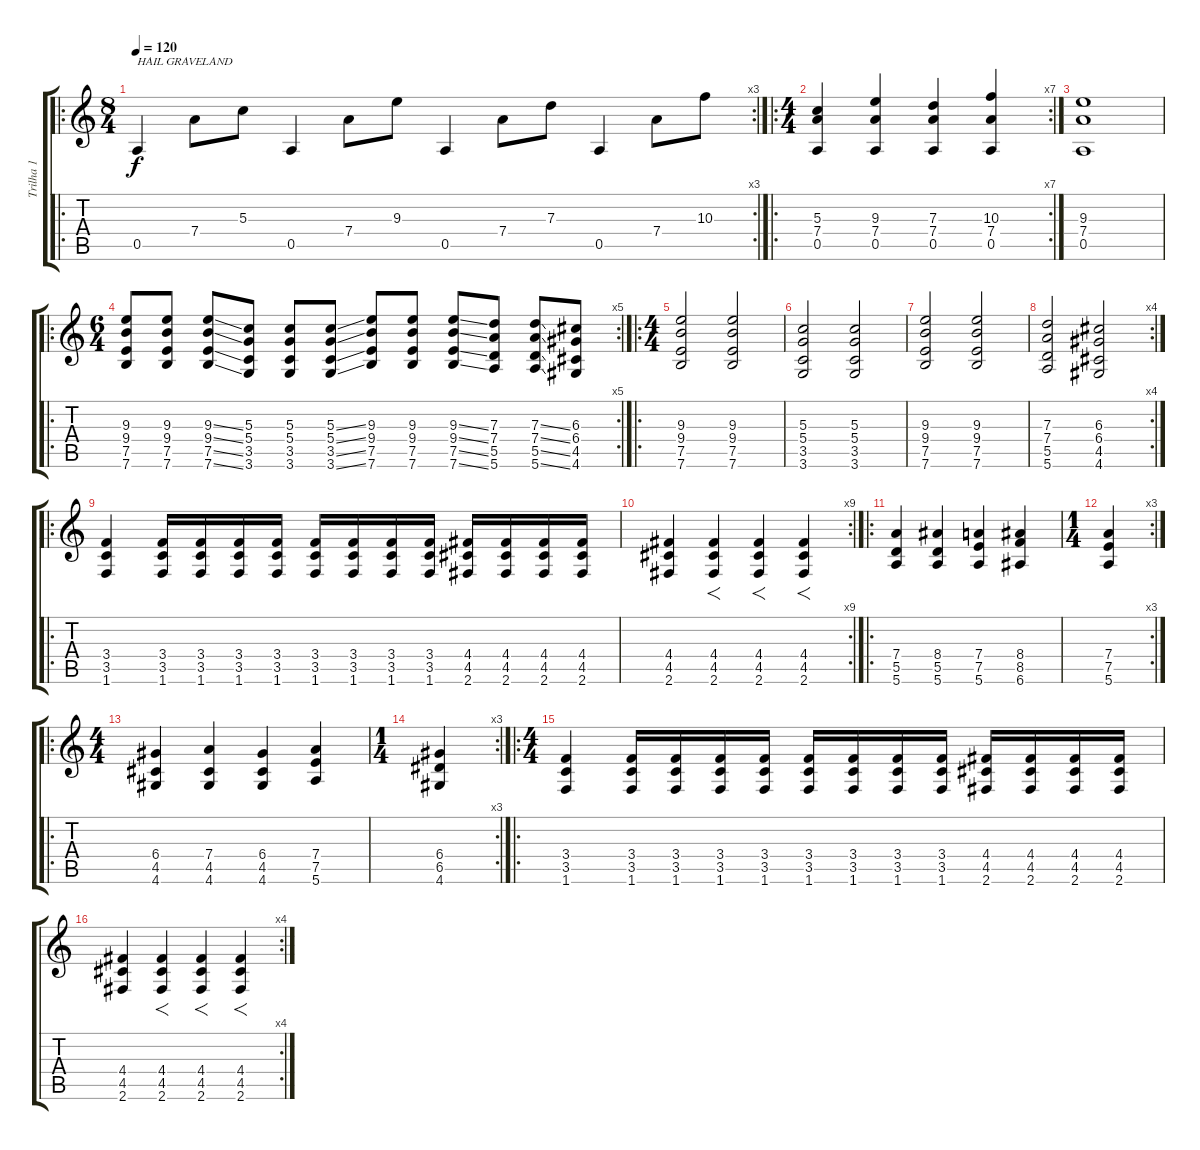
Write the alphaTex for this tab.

\track ("Trilha 1" "Trilha 1") {instrument acousticguitarnylon}
\staff {score tabs}
\tuning (E4 B3 G3 D3 A2 E2) {hide}
\ro
\rc 3
\ts (8 4)
\tempo 120
\clef g2
\ks c
0.5.4{txt "HAIL GRAVELAND" dy f instrument acousticguitarnylon} 7.4.8 5.3.8 0.5.4 7.4.8 9.3.8 0.5.4 7.4.8 7.3.8 0.5.4 7.4.8 10.3.8 |
\ro
\rc 7
\ts (4 4)
(5.3 7.4 0.5).4 (9.3 7.4 0.5).4 (7.3 7.4 0.5).4 (10.3 7.4 0.5).4 |
(9.3 7.4 0.5).1 |
\ro
\rc 5
\ts (6 4)
(9.3 9.4 7.5 7.6).8 (9.3 9.4 7.5 7.6).8 (9.3{ss} 9.4{ss} 7.5{ss} 7.6{ss}).8 (5.3 5.4 3.5 3.6).8 (5.3 5.4 3.5 3.6).8 (5.3{ss} 5.4{ss} 3.5{ss} 3.6{ss}).8 (9.3 9.4 7.5 7.6).8 (9.3 9.4 7.5 7.6).8 (9.3{ss} 9.4{ss} 7.5{ss} 7.6{ss}).8 (7.3 7.4 5.5 5.6).8 (7.3{ss} 7.4{ss} 5.5{ss} 5.6{ss}).8 (6.3 6.4 4.5 4.6).8 |
\ro
\ts (4 4)
(9.3 9.4 7.5 7.6).2 (9.3 9.4 7.5 7.6).2 |
(5.3 5.4 3.5 3.6).2 (5.3 5.4 3.5 3.6).2 |
(9.3 9.4 7.5 7.6).2 (9.3 9.4 7.5 7.6).2 |
\rc 4
(7.3 7.4 5.5 5.6).2 (6.3 6.4 4.5 4.6).2 |
\ro
(3.4 3.5 1.6).4 (3.4 3.5 1.6).16 (3.4 3.5 1.6).16 (3.4 3.5 1.6).16 (3.4 3.5 1.6).16 (3.4 3.5 1.6).16 (3.4 3.5 1.6).16 (3.4 3.5 1.6).16 (3.4 3.5 1.6).16 (4.4 4.5 2.6).16 (4.4 4.5 2.6).16 (4.4 4.5 2.6).16 (4.4 4.5 2.6).16 |
\rc 9
(4.4 4.5 2.6).4 (4.4 4.5 2.6).4{f} (4.4 4.5 2.6).4{f} (4.4 4.5 2.6).4{f} |
\ro
(7.4 5.5 5.6).4 (8.4 5.5 5.6).4 (7.4 7.5 5.6).4 (8.4 8.5 6.6).4 |
\rc 3
\ts (1 4)
(7.4 7.5 5.6).4 |
\ro
\ts (4 4)
(6.4 4.5 4.6).4 (7.4 4.5 4.6).4 (6.4 4.5 4.6).4 (7.4 7.5 5.6).4 |
\rc 3
\ts (1 4)
(6.4 6.5 4.6).4 |
\ro
\ts (4 4)
(3.4 3.5 1.6).4 (3.4 3.5 1.6).16 (3.4 3.5 1.6).16 (3.4 3.5 1.6).16 (3.4 3.5 1.6).16 (3.4 3.5 1.6).16 (3.4 3.5 1.6).16 (3.4 3.5 1.6).16 (3.4 3.5 1.6).16 (4.4 4.5 2.6).16 (4.4 4.5 2.6).16 (4.4 4.5 2.6).16 (4.4 4.5 2.6).16 |
\rc 4
(4.4 4.5 2.6).4 (4.4 4.5 2.6).4{f} (4.4 4.5 2.6).4{f} (4.4 4.5 2.6).4{f}
